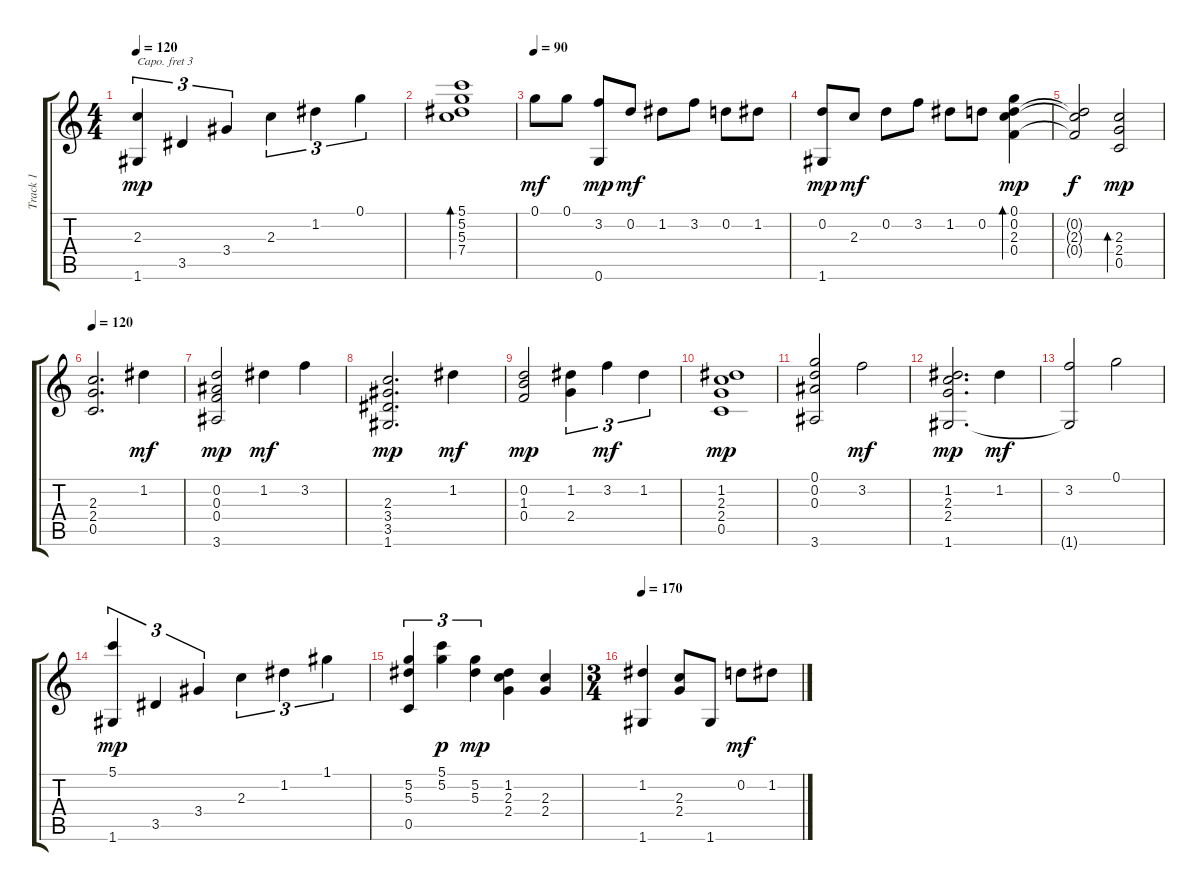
\track ("Track 1" "Track 1") {instrument acousticguitarsteel}
\staff {score tabs}
\capo 3
\tuning (E4 B3 G3 D3 A2 E2) {hide}
\ts (4 4)
\tempo 120
\clef g2
\ks c
(2.3 1.6).4{tu (3 2) dy mp} 3.5.4{tu (3 2)} 3.4.4{tu (3 2)} 2.3.4{tu (3 2)} 1.2.4{tu (3 2)} 0.1.4{tu (3 2)} |
(5.1 5.2 5.3 7.4).1{bd 60} |
\tempo 90
0.1.8{dy mf} 0.1.8 (3.2 0.6).8{dy mp} 0.2.8{dy mf} 1.2.8 3.2.8 0.2.8 1.2.8 |
(0.2 1.6).8{dy mp} 2.3.8{dy mf} 0.2.8 3.2.8 1.2.8 0.2.8 (0.1 0.2 2.3 0.4).4{bd 60 dy mp} |
(0.2{t} 2.3{t} 0.4{t}).2{dy f} (2.3 2.4 0.5).2{bd 60 dy mp} |
\tempo 120
(2.3 2.4 0.5).2{d} 1.2.4{dy mf} |
(0.2 0.3 0.4 3.6).2{dy mp} 1.2.4{dy mf} 3.2.4 |
(2.3 3.4 3.5 1.6).2{d dy mp} 1.2.4{dy mf} |
(0.2 1.3 0.4).2{dy mp} (1.2 2.4).4{tu (3 2)} 3.2.4{tu (3 2) dy mf} 1.2.4{tu (3 2)} |
(1.2 2.3 2.4 0.5).1{dy mp} |
(0.1 0.2 0.3 3.6).2 3.2.2{dy mf} |
(1.2 2.3 2.4 1.6).2{d dy mp} 1.2.4{dy mf} |
(3.2 1.6{t}).2 0.1.2 |
(5.1 1.6).4{tu (3 2) dy mp} 3.5.4{tu (3 2)} 3.4.4{tu (3 2)} 2.3.4{tu (3 2)} 1.2.4{tu (3 2)} 1.1.4{tu (3 2)} |
(5.2 5.3 0.5).4{tu (3 2)} (5.1 5.2).4{tu (3 2) dy p} (5.2 5.3).4{tu (3 2) dy mp} (1.2 2.3 2.4).4 (2.3 2.4).4 |
\ts (3 4)
\tempo 170
(1.2 1.6).4 (2.3 2.4).8 1.6.8 0.2.8{dy mf} 1.2.8
